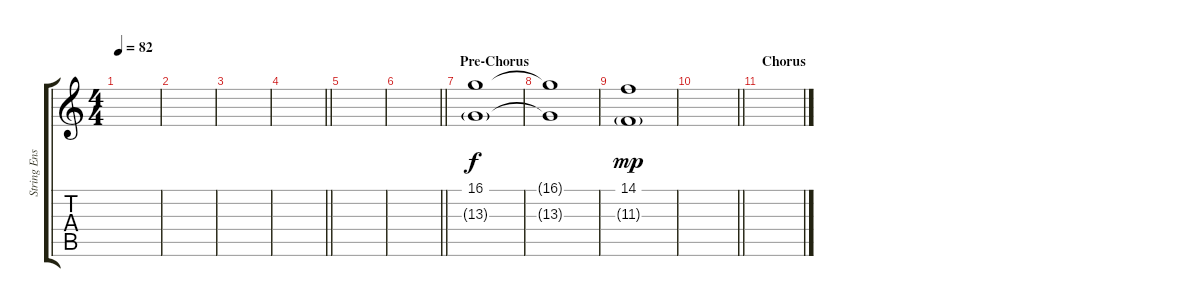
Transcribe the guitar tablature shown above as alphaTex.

\track ("String Ensemble" "String Ens") {instrument stringensemble1}
\staff {score tabs}
\tuning (Eb4 Bb3 Gb3 Db3 Ab2 Db2) {hide}
\ts (4 4)
\tempo 82
\clef g2
\ks c
|
|
|
\barLineRight lightlight
|
|
\barLineRight lightlight
|
\section ("" "Pre-Chorus")
(16.1 13.3{g}).1 |
(16.1{t} 13.3{t}).1{dy f} |
(14.1 11.3{g}).1{dy mp} |
\barLineRight lightlight
|
\section ("" "Chorus")
